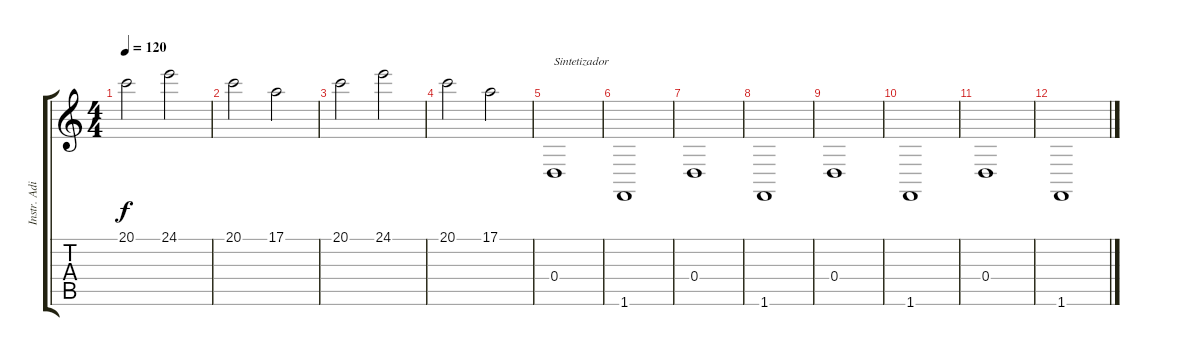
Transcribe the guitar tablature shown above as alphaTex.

\track ("Instr. Adicionales" "Instr. Adi") {instrument celesta}
\staff {score tabs}
\tuning (E4 B3 G3 D3 A2 E2) {hide}
\ts (4 4)
\tempo 120
\clef g2
\ks c
20.1.2{dy f} 24.1.2 |
20.1.2 17.1.2 |
20.1.2 24.1.2 |
20.1.2 17.1.2 |
0.4.1{txt "Sintetizador" volume 9 instrument stringensemble2} |
1.6.1{instrument stringensemble2} |
0.4.1{instrument stringensemble2} |
1.6.1{instrument stringensemble2} |
0.4.1{instrument stringensemble2} |
1.6.1{instrument stringensemble2} |
0.4.1{instrument stringensemble2} |
1.6.1{instrument stringensemble2}
